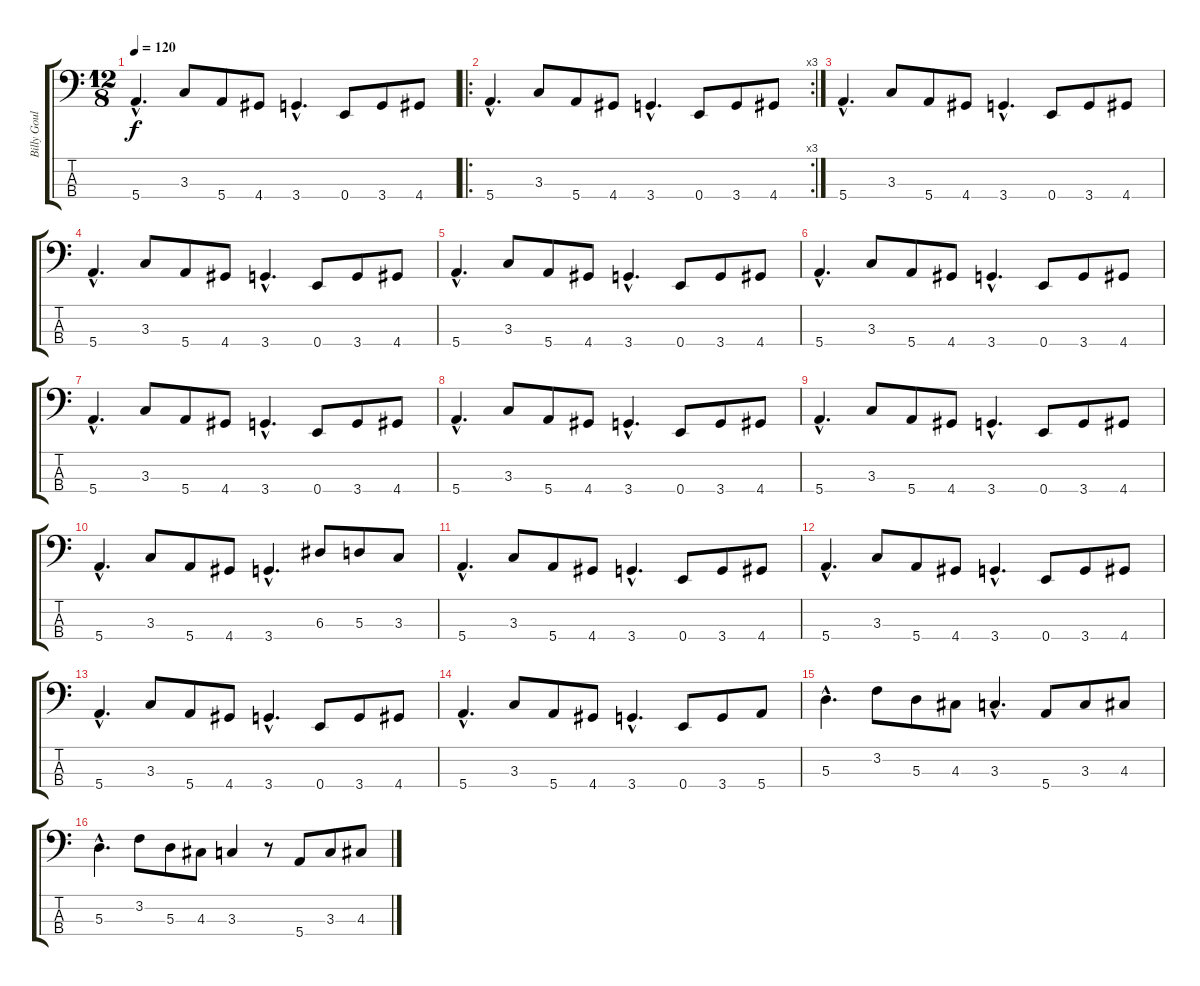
\track ("Billy Gould" "Billy Goul") {instrument fretlessbass}
\staff {score tabs}
\tuning (G2 D2 A1 E1) {hide}
\ts (12 8)
\tempo 120
\clef f4
\ks c
5.4{hac}.4{d dy f instrument fretlessbass} 3.3.8 5.4.8 4.4.8 3.4{hac}.4{d} 0.4.8 3.4.8 4.4.8 |
\ro
\rc 3
5.4{hac}.4{d} 3.3.8 5.4.8 4.4.8 3.4{hac}.4{d} 0.4.8 3.4.8 4.4.8 |
5.4{hac}.4{d} 3.3.8 5.4.8 4.4.8 3.4{hac}.4{d} 0.4.8 3.4.8 4.4.8 |
5.4{hac}.4{d} 3.3.8 5.4.8 4.4.8 3.4{hac}.4{d} 0.4.8 3.4.8 4.4.8 |
5.4{hac}.4{d} 3.3.8 5.4.8 4.4.8 3.4{hac}.4{d} 0.4.8 3.4.8 4.4.8 |
5.4{hac}.4{d} 3.3.8 5.4.8 4.4.8 3.4{hac}.4{d} 0.4.8 3.4.8 4.4.8 |
5.4{hac}.4{d} 3.3.8 5.4.8 4.4.8 3.4{hac}.4{d} 0.4.8 3.4.8 4.4.8 |
5.4{hac}.4{d} 3.3.8 5.4.8 4.4.8 3.4{hac}.4{d} 0.4.8 3.4.8 4.4.8 |
5.4{hac}.4{d} 3.3.8 5.4.8 4.4.8 3.4{hac}.4{d} 0.4.8 3.4.8 4.4.8 |
5.4{hac}.4{d} 3.3.8 5.4.8 4.4.8 3.4{hac}.4{d} 6.3.8 5.3.8 3.3.8 |
5.4{hac}.4{d} 3.3.8 5.4.8 4.4.8 3.4{hac}.4{d} 0.4.8 3.4.8 4.4.8 |
5.4{hac}.4{d} 3.3.8 5.4.8 4.4.8 3.4{hac}.4{d} 0.4.8 3.4.8 4.4.8 |
5.4{hac}.4{d} 3.3.8 5.4.8 4.4.8 3.4{hac}.4{d} 0.4.8 3.4.8 4.4.8 |
5.4{hac}.4{d} 3.3.8 5.4.8 4.4.8 3.4{hac}.4{d} 0.4.8 3.4.8 5.4.8 |
5.3{hac}.4{d} 3.2.8 5.3.8 4.3.8 3.3{hac}.4{d} 5.4.8 3.3.8 4.3.8 |
5.3{hac}.4{d} 3.2.8 5.3.8 4.3.8 3.3.4 r.8 5.4.8 3.3.8 4.3.8
